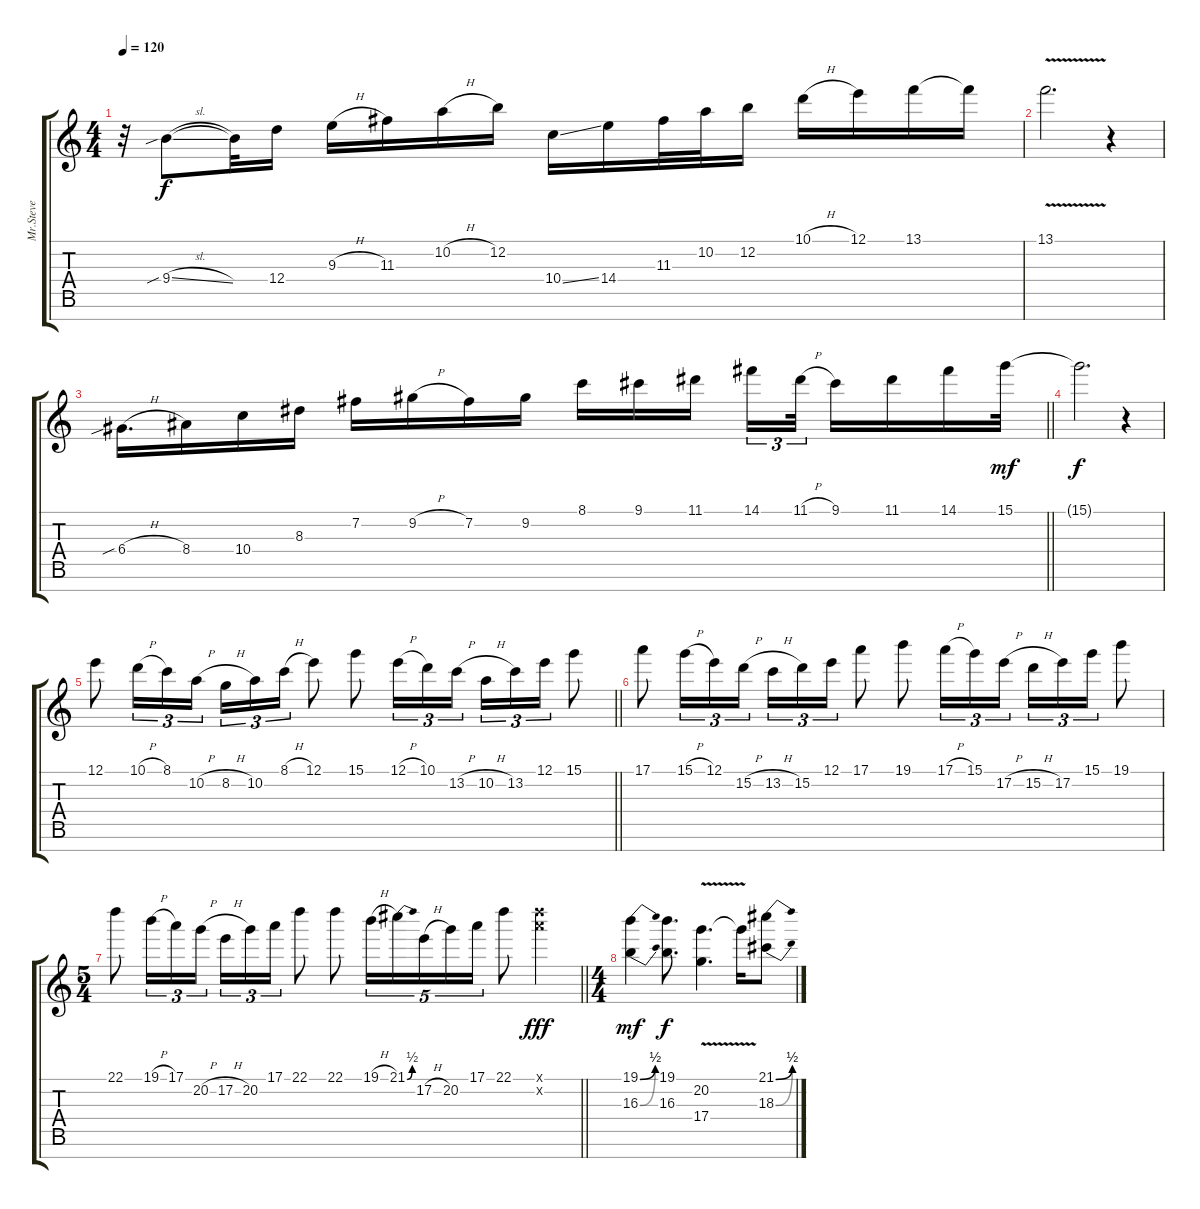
\track ("Mr.Steve" "Mr.Steve") {instrument distortionguitar}
\staff {score tabs}
\tuning (E4 B3 G3 D3 A2 D2 B1) {hide}
\ts (4 4)
\tempo 120
\clef g2
\ks c
r.32{dy f} 9.4{sib sl}.8 9.4{t}.32 12.4.16 9.3{h}.16 11.3.16 10.2{h}.16 12.2.16 10.4{ss}.16 14.4.16 11.3.32 10.2.32 12.2.16 10.1{h}.16 12.1.16 13.1.16 13.1{t}.16 |
13.1{v}.2{d} r.4 |
\barLineRight lightlight
6.4{sib h}.16{d} 8.4.16 10.4.16 8.3.16 7.2.16 9.2{h}.16 7.2.16 9.2.16 8.1.16 9.1.16 11.1.16{beam splitsecondary} 14.1.16{tu (3 2)} 11.1{h}.32{tu (3 2) beam splitsecondary} 9.1.16 11.1.16 14.1.16 15.1.32{dy mf} |
15.1{t}.2{d dy f} r.4 |
\barLineRight lightlight
12.1.8 10.1{h}.16{tu (3 2)} 8.1.16{tu (3 2)} 10.2{h}.16{tu (3 2)} 8.2{h}.16{tu (3 2)} 10.2.16{tu (3 2)} 8.1{h}.16{tu (3 2)} 12.1.8 15.1.8 12.1{h}.16{tu (3 2)} 10.1.16{tu (3 2)} 13.2{h}.16{tu (3 2)} 10.2{h}.16{tu (3 2)} 13.2.16{tu (3 2)} 12.1.16{tu (3 2)} 15.1.8 |
17.1.8 15.1{h}.16{tu (3 2)} 12.1.16{tu (3 2)} 15.2{h}.16{tu (3 2)} 13.2{h}.16{tu (3 2)} 15.2.16{tu (3 2)} 12.1.16{tu (3 2)} 17.1.8 19.1.8 17.1{h}.16{tu (3 2)} 15.1.16{tu (3 2)} 17.2{h}.16{tu (3 2)} 15.2{h}.16{tu (3 2)} 17.2.16{tu (3 2)} 15.1.16{tu (3 2)} 19.1.8 |
\ts (5 4)
\barLineRight lightlight
22.1.8 19.1{h}.16{tu (3 2)} 17.1.16{tu (3 2)} 20.2{h}.16{tu (3 2)} 17.2{h}.16{tu (3 2)} 20.2.16{tu (3 2)} 17.1.16{tu (3 2)} 22.1.8 22.1.8 19.1{h}.16{tu (5 4)} 21.1{be (bend 0 0 60 2)}.16{tu (5 4)} 17.2{h}.16{tu (5 4)} 20.2.16{tu (5 4)} 17.1.16{tu (5 4)} 22.1.8 (22.1{x} 22.2{x}).4{dy fff} |
\ts (4 4)
\section ("" "")
(19.1{be (bend 0 0 60 2)} 16.3{be (bend 0 0 60 2)}).4{dy mf} (19.1 16.3).8{d dy f} (20.2{v} 17.4).4{d} 20.2{t}.16 (21.1{be (bend 0 0 60 2)} 18.3{be (bend 0 0 60 2)}).8
